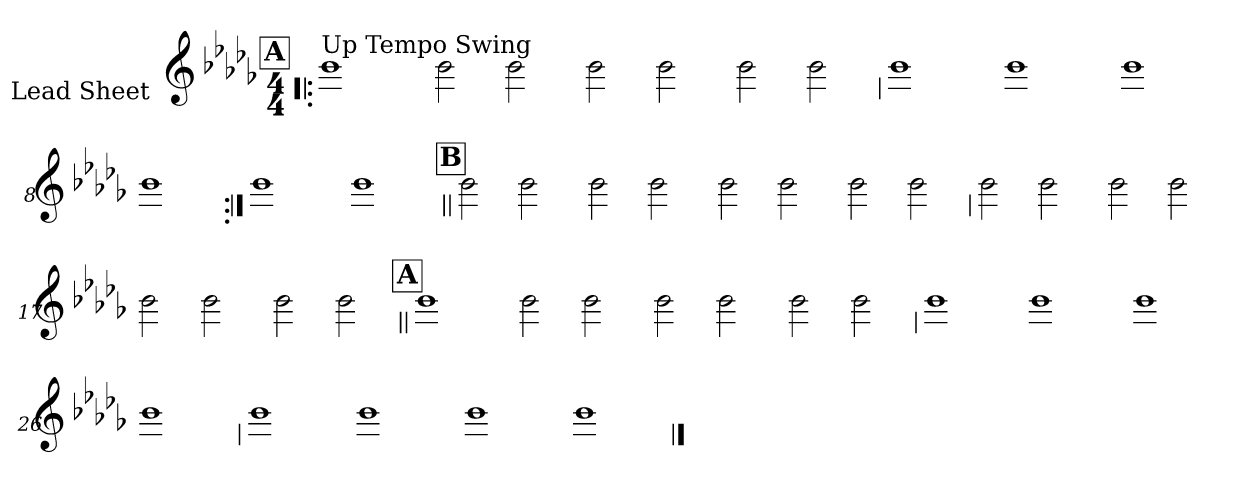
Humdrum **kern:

**kern
*part1
*staff1
*I"Lead Sheet
*stria0
*clefG2
*k[b-e-a-d-g-]
*b-:
*M4/4
!!LO:REH:place=s1:a:t=A
=1!|:
!LO:TX:a:t=Up Tempo Swing
1b-
=2-
2b-
2b-
=3-
2b-
2b-
=4-
2b-
2b-
!!LO:LB:g=z
=5
1b-
=6-
1b-
=7-
1b-
=8-
1b-
!!LO:LB:g=z
=9:|!
1b-
=10-
1b-
!!LO:LB:g=z
!!LO:REH:place=s1:a:t=B
=11||
2b-
2b-
=12-
2b-
2b-
=13-
2b-
2b-
=14-
2b-
2b-
!!LO:LB:g=z
=15
2b-
2b-
=16-
2b-
2b-
=17-
2b-
2b-
=18-
2b-
2b-
!!LO:LB:g=z
!!LO:REH:place=s1:a:t=A
=19||
1b-
=20-
2b-
2b-
=21-
2b-
2b-
=22-
2b-
2b-
!!LO:LB:g=z
=23
1b-
=24-
1b-
=25-
1b-
=26-
1b-
!!LO:LB:g=z
=27
1b-
=28-
1b-
=29-
1b-
=30-
1b-
==
*-
